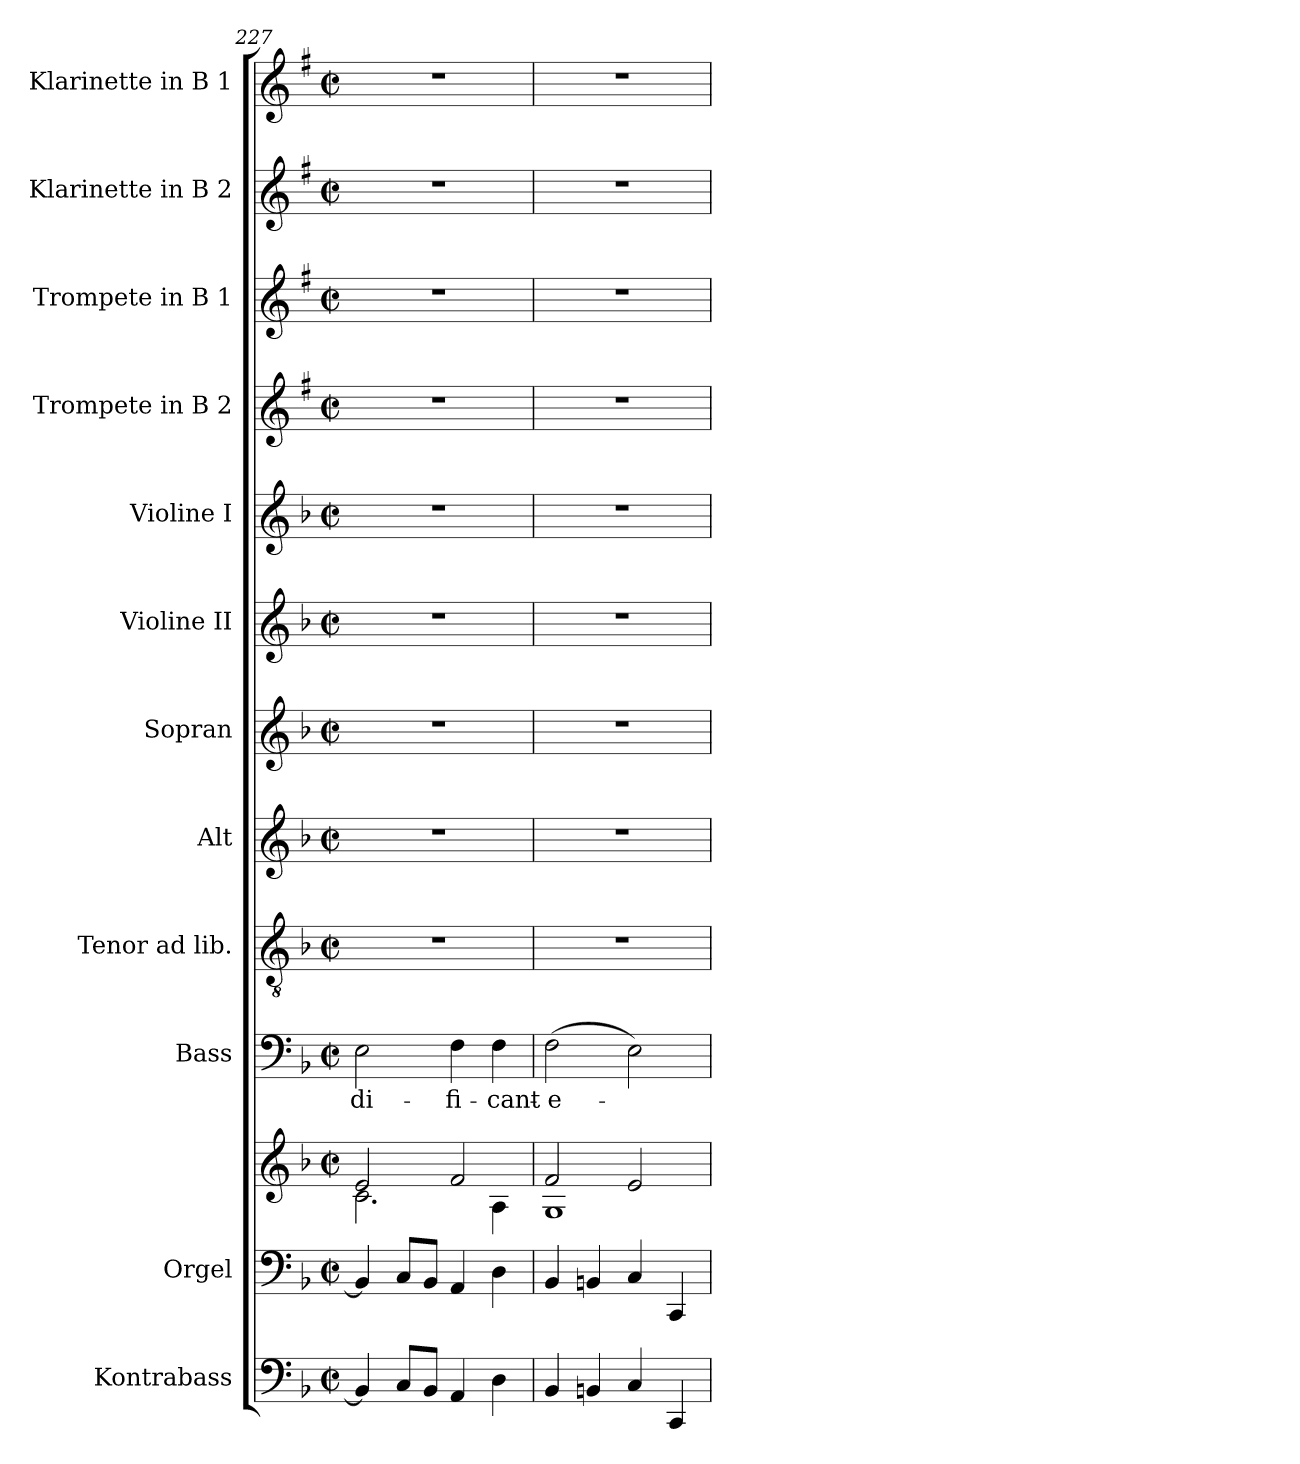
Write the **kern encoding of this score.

**kern	**kern	**kern	**kern	**text	**kern	**kern	**kern	**kern	**kern	**kern	**kern	**kern	**kern
*part12	*part11	*part11	*part10	*part10	*part9	*part8	*part7	*part6	*part5	*part4	*part3	*part2	*part1
*staff13	*staff12	*staff11	*staff10	*staff10	*staff9	*staff8	*staff7	*staff6	*staff5	*staff4	*staff3	*staff2	*staff1
*I"Kontrabass	*I"Orgel	*	*I"Bass	*	*I"Tenor ad lib.	*I"Alt	*I"Sopran	*I"Violine II	*I"Violine I	*I"Trompete in B 2	*I"Trompete in B 1	*I"Klarinette in B 2	*I"Klarinette in B 1
*I'Kb.	*I'Org.	*	*I'B	*	*I'T	*I'A	*I'S	*I'Vl. II	*I'Vl. I	*	*	*	*
!!LO:PB:g=z
*clefF4	*clefF4	*clefG2	*clefF4	*	*clefGv2	*clefG2	*clefG2	*clefG2	*clefG2	*clefG2	*clefG2	*clefG2	*clefG2
*ITrd7c12	*	*	*	*	*	*	*	*	*	*ITrd1c2	*ITrd1c2	*ITrd1c2	*ITrd1c2
*k[b-]	*k[b-]	*k[b-]	*k[b-]	*	*k[b-]	*k[b-]	*k[b-]	*k[b-]	*k[b-]	*k[b-]	*k[b-]	*k[b-]	*k[b-]
*F:	*F:	*F:	*F:	*	*F:	*F:	*F:	*F:	*F:	*F:	*F:	*F:	*F:
*M2/2	*M2/2	*M2/2	*M2/2	*	*M2/2	*M2/2	*M2/2	*M2/2	*M2/2	*M2/2	*M2/2	*M2/2	*M2/2
*met(c|)	*met(c|)	*met(c|)	*met(c|)	*	*met(c|)	*met(c|)	*met(c|)	*met(c|)	*met(c|)	*met(c|)	*met(c|)	*met(c|)	*met(c|)
=227	=227	=227	=227	=227	=227	=227	=227	=227	=227	=227	=227	=227	=227
*	*	*^	*	*	*	*	*	*	*	*	*	*	*
!	!	!	!	!	!LO:LY:b	!	!	!	!	!	!	!	!	!
4BBB-/]	4BB-/]	2e/	2.c\	2E\	-di-	1r	1r	1r	1r	1r	1r	1r	1r	1r
8CC/L	8C/L	.	.	.	.	.	.	.	.	.	.	.	.	.
8BBB-/J	8BB-/J	.	.	.	.	.	.	.	.	.	.	.	.	.
!	!	!	!	!	!LO:LY:b	!	!	!	!	!	!	!	!	!
4AAA/	4AA/	2f/	.	4F\	-fi-	.	.	.	.	.	.	.	.	.
!	!	!	!	!	!LO:LY:b	!	!	!	!	!	!	!	!	!
4DD\	4D\	.	4A\	4F\	-cant-	.	.	.	.	.	.	.	.	.
=228	=228	=228	=228	=228	=228	=228	=228	=228	=228	=228	=228	=228	=228	=228
!	!	!	!	!	!LO:LY:b	!	!	!	!	!	!	!	!	!
4BBB-/	4BB-/	2f/	1G	(>2F\	-e-	1r	1r	1r	1r	1r	1r	1r	1r	1r
4BBBn/	4BBn/	.	.	.	.	.	.	.	.	.	.	.	.	.
4CC/	4C/	2e/	.	2E\)	.	.	.	.	.	.	.	.	.	.
4CCC/	4CC/	.	.	.	.	.	.	.	.	.	.	.	.	.
*	*	*v	*v	*	*	*	*	*	*	*	*	*	*	*
=	=	=	=	=	=	=	=	=	=	=	=	=	=
*-	*-	*-	*-	*-	*-	*-	*-	*-	*-	*-	*-	*-	*-
